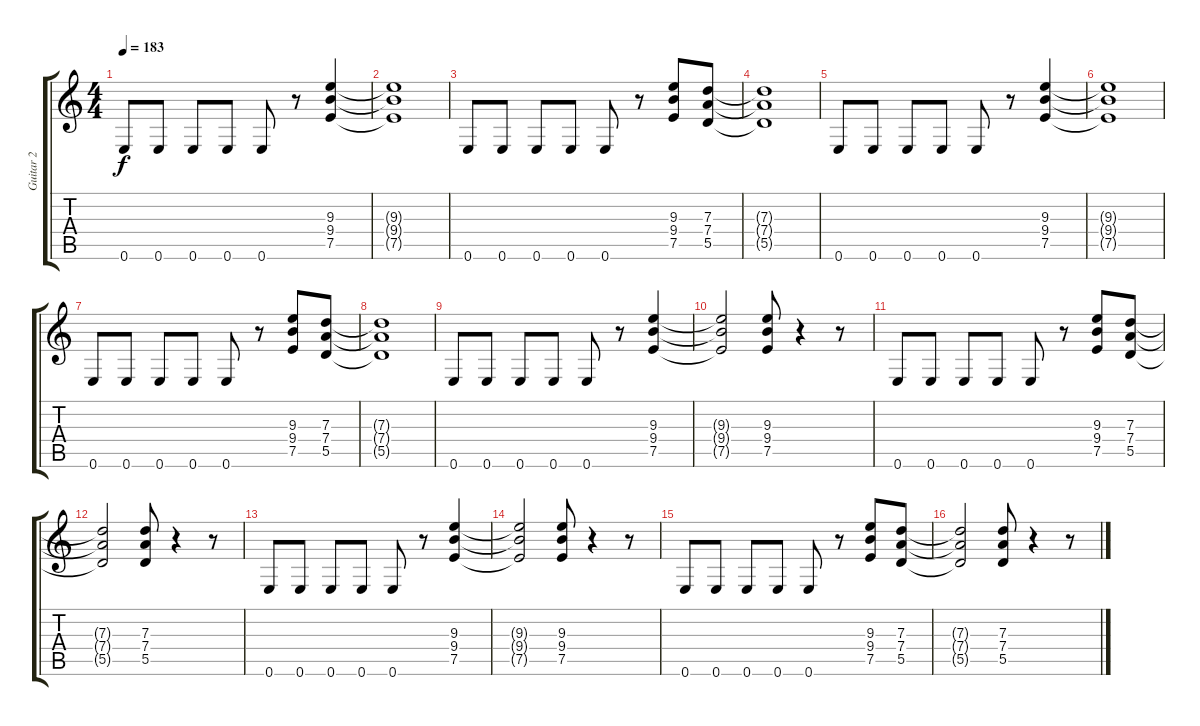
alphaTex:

\track ("Guitar 2" "Guitar 2") {instrument overdrivenguitar}
\staff {score tabs}
\tuning (E4 B3 G3 D3 A2 E2) {hide}
\ts (4 4)
\tempo 183
\clef g2
\ks c
0.6.8{dy f} 0.6.8 0.6.8 0.6.8 0.6.8 r.8 (9.3 9.4 7.5).4 |
(9.3{t} 9.4{t} 7.5{t}).1 |
0.6.8 0.6.8 0.6.8 0.6.8 0.6.8 r.8 (9.3 9.4 7.5).8 (7.3 7.4 5.5).8 |
(7.3{t} 7.4{t} 5.5{t}).1 |
0.6.8 0.6.8 0.6.8 0.6.8 0.6.8 r.8 (9.3 9.4 7.5).4 |
(9.3{t} 9.4{t} 7.5{t}).1 |
0.6.8 0.6.8 0.6.8 0.6.8 0.6.8 r.8 (9.3 9.4 7.5).8 (7.3 7.4 5.5).8 |
(7.3{t} 7.4{t} 5.5{t}).1 |
0.6.8 0.6.8 0.6.8 0.6.8 0.6.8 r.8 (9.3 9.4 7.5).4 |
(9.3{t} 9.4{t} 7.5{t}).2 (9.3 9.4 7.5).8 r.4 r.8 |
0.6.8 0.6.8 0.6.8 0.6.8 0.6.8 r.8 (9.3 9.4 7.5).8 (7.3 7.4 5.5).8 |
(7.3{t} 7.4{t} 5.5{t}).2 (7.3 7.4 5.5).8 r.4 r.8 |
0.6.8 0.6.8 0.6.8 0.6.8 0.6.8 r.8 (9.3 9.4 7.5).4 |
(9.3{t} 9.4{t} 7.5{t}).2 (9.3 9.4 7.5).8 r.4 r.8 |
0.6.8 0.6.8 0.6.8 0.6.8 0.6.8 r.8 (9.3 9.4 7.5).8 (7.3 7.4 5.5).8 |
(7.3{t} 7.4{t} 5.5{t}).2 (7.3 7.4 5.5).8 r.4 r.8
